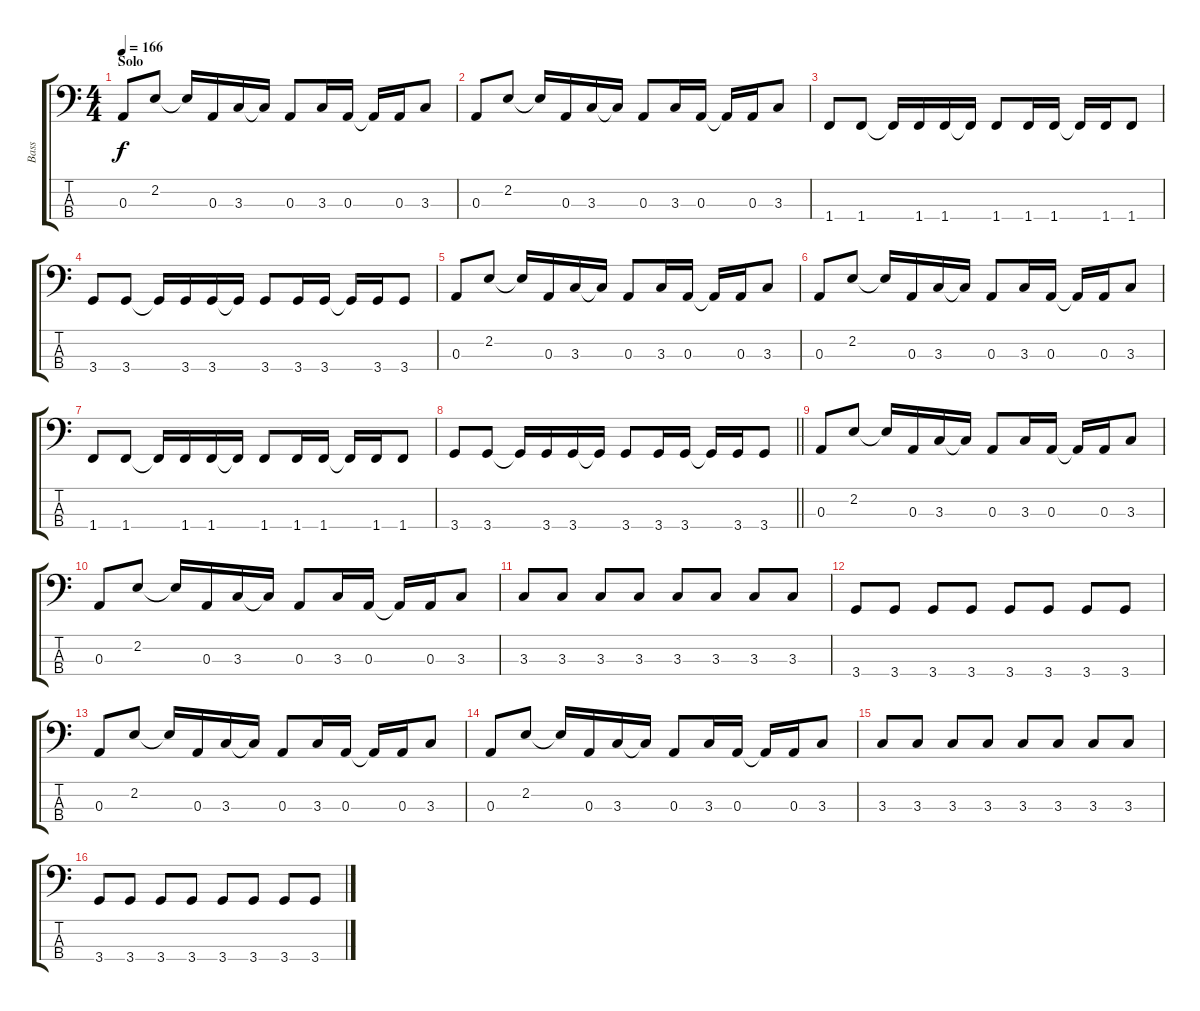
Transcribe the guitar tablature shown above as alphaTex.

\track ("Bass" "Bass") {instrument electricbassfinger}
\staff {score tabs}
\tuning (G2 D2 A1 E1) {hide}
\ts (4 4)
\section ("" "Solo")
\tempo 166
\clef f4
\ks c
0.3.8{dy f volume 16} 2.2.8 2.2{t}.16 0.3.16 3.3.16 3.3{t}.16 0.3.8 3.3.16 0.3.16 0.3{t}.16 0.3.16 3.3.8 |
0.3.8 2.2.8 2.2{t}.16 0.3.16 3.3.16 3.3{t}.16 0.3.8 3.3.16 0.3.16 0.3{t}.16 0.3.16 3.3.8 |
1.4.8 1.4.8 1.4{t}.16 1.4.16 1.4.16 1.4{t}.16 1.4.8 1.4.16 1.4.16 1.4{t}.16 1.4.16 1.4.8 |
3.4.8 3.4.8 3.4{t}.16 3.4.16 3.4.16 3.4{t}.16 3.4.8 3.4.16 3.4.16 3.4{t}.16 3.4.16 3.4.8 |
0.3.8 2.2.8 2.2{t}.16 0.3.16 3.3.16 3.3{t}.16 0.3.8 3.3.16 0.3.16 0.3{t}.16 0.3.16 3.3.8 |
0.3.8 2.2.8 2.2{t}.16 0.3.16 3.3.16 3.3{t}.16 0.3.8 3.3.16 0.3.16 0.3{t}.16 0.3.16 3.3.8 |
1.4.8 1.4.8 1.4{t}.16 1.4.16 1.4.16 1.4{t}.16 1.4.8 1.4.16 1.4.16 1.4{t}.16 1.4.16 1.4.8 |
\barLineRight lightlight
3.4.8 3.4.8 3.4{t}.16 3.4.16 3.4.16 3.4{t}.16 3.4.8 3.4.16 3.4.16 3.4{t}.16 3.4.16 3.4.8 |
\section ("" "")
0.3.8 2.2.8 2.2{t}.16 0.3.16 3.3.16 3.3{t}.16 0.3.8 3.3.16 0.3.16 0.3{t}.16 0.3.16 3.3.8 |
0.3.8 2.2.8 2.2{t}.16 0.3.16 3.3.16 3.3{t}.16 0.3.8 3.3.16 0.3.16 0.3{t}.16 0.3.16 3.3.8 |
3.3.8 3.3.8 3.3.8 3.3.8 3.3.8 3.3.8 3.3.8 3.3.8 |
3.4.8 3.4.8 3.4.8 3.4.8 3.4.8 3.4.8 3.4.8 3.4.8 |
0.3.8 2.2.8 2.2{t}.16 0.3.16 3.3.16 3.3{t}.16 0.3.8 3.3.16 0.3.16 0.3{t}.16 0.3.16 3.3.8 |
0.3.8 2.2.8 2.2{t}.16 0.3.16 3.3.16 3.3{t}.16 0.3.8 3.3.16 0.3.16 0.3{t}.16 0.3.16 3.3.8 |
3.3.8 3.3.8 3.3.8 3.3.8 3.3.8 3.3.8 3.3.8 3.3.8 |
3.4.8 3.4.8 3.4.8 3.4.8 3.4.8 3.4.8 3.4.8 3.4.8
